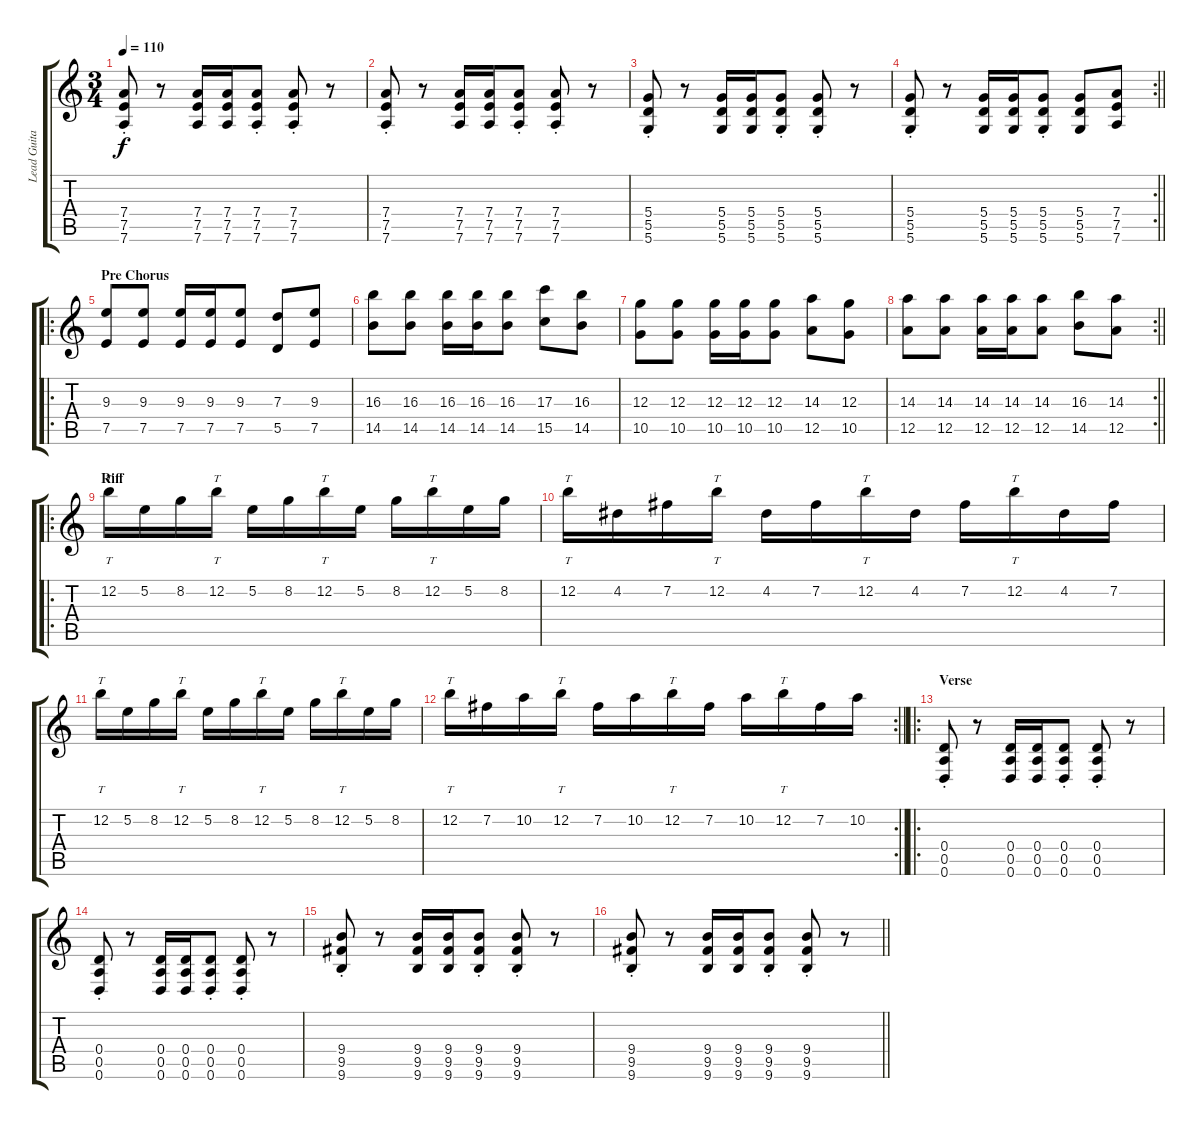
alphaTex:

\track ("Lead Guitar" "Lead Guita") {instrument distortionguitar}
\staff {score tabs}
\tuning (E4 B3 G3 D3 A2 D2) {hide}
\ts (3 4)
\tempo 110
\clef g2
\ks c
(7.4 7.5 7.6{st}).8{dy f} r.8 (7.4 7.5 7.6).16 (7.4 7.5 7.6).16 (7.4{st} 7.5{st} 7.6{st}).8 (7.4 7.5 7.6{st}).8 r.8 |
(7.4 7.5 7.6{st}).8 r.8 (7.4 7.5 7.6).16 (7.4 7.5 7.6).16 (7.4{st} 7.5{st} 7.6{st}).8 (7.4 7.5 7.6{st}).8 r.8 |
(5.4 5.5 5.6{st}).8 r.8 (5.4 5.5 5.6).16 (5.4 5.5 5.6).16 (5.4{st} 5.5{st} 5.6{st}).8 (5.4 5.5 5.6{st}).8 r.8 |
\rc 2
\barLineRight lightlight
(5.4 5.5 5.6{st}).8 r.8 (5.4 5.5 5.6).16 (5.4 5.5 5.6).16 (5.4{st} 5.5{st} 5.6{st}).8 (5.4 5.5 5.6).8 (7.4 7.5 7.6).8 |
\ro
\section ("" "Pre Chorus")
(9.3 7.5).8 (9.3 7.5).8 (9.3 7.5).16 (9.3 7.5).16 (9.3 7.5).8 (7.3 5.5).8 (9.3 7.5).8 |
(16.3 14.5).8 (16.3 14.5).8 (16.3 14.5).16 (16.3 14.5).16 (16.3 14.5).8 (17.3 15.5).8 (16.3 14.5).8 |
(12.3 10.5).8 (12.3 10.5).8 (12.3 10.5).16 (12.3 10.5).16 (12.3 10.5).8 (14.3 12.5).8 (12.3 10.5).8 |
\rc 2
\barLineRight lightlight
(14.3 12.5).8 (14.3 12.5).8 (14.3 12.5).16 (14.3 12.5).16 (14.3 12.5).8 (16.3 14.5).8 (14.3 12.5).8 |
\ro
\section ("" "Riff")
12.2.16{tt} 5.2.16 8.2.16 12.2.16{tt} 5.2.16 8.2.16 12.2.16{tt} 5.2.16 8.2.16 12.2.16{tt} 5.2.16 8.2.16 |
12.2.16{tt} 4.2.16 7.2.16 12.2.16{tt} 4.2.16 7.2.16 12.2.16{tt} 4.2.16 7.2.16 12.2.16{tt} 4.2.16 7.2.16 |
12.2.16{tt} 5.2.16 8.2.16 12.2.16{tt} 5.2.16 8.2.16 12.2.16{tt} 5.2.16 8.2.16 12.2.16{tt} 5.2.16 8.2.16 |
\rc 2
\barLineRight lightlight
12.2.16{tt} 7.2.16 10.2.16 12.2.16{tt} 7.2.16 10.2.16 12.2.16{tt} 7.2.16 10.2.16 12.2.16{tt} 7.2.16 10.2.16 |
\ro
\section ("" "Verse")
(0.4 0.5 0.6{st}).8 r.8 (0.4 0.5 0.6).16 (0.4 0.5 0.6).16 (0.4{st} 0.5{st} 0.6{st}).8 (0.4 0.5 0.6{st}).8 r.8 |
(0.4 0.5 0.6{st}).8 r.8 (0.4 0.5 0.6).16 (0.4 0.5 0.6).16 (0.4{st} 0.5{st} 0.6{st}).8 (0.4 0.5 0.6{st}).8 r.8 |
(9.4 9.5 9.6{st}).8 r.8 (9.4 9.5 9.6).16 (9.4 9.5 9.6).16 (9.4{st} 9.5{st} 9.6{st}).8 (9.4 9.5 9.6{st}).8 r.8 |
\barLineRight lightlight
(9.4 9.5 9.6{st}).8 r.8 (9.4 9.5 9.6).16 (9.4 9.5 9.6).16 (9.4{st} 9.5{st} 9.6{st}).8 (9.4 9.5 9.6{st}).8 r.8
